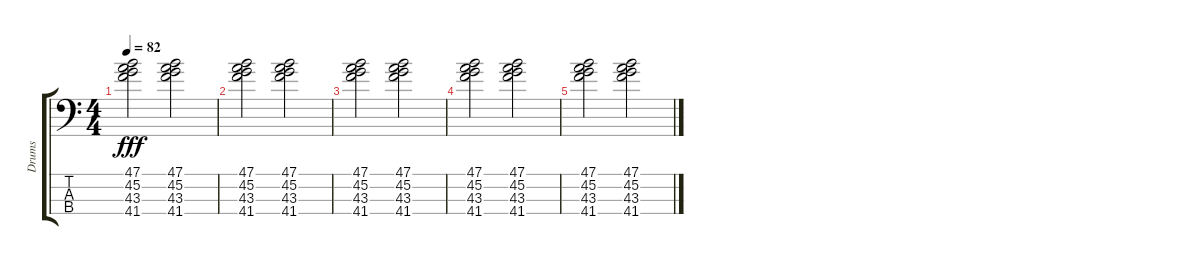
\track ("Drums" "Drums") {instrument acousticgrandpiano}
\staff {score tabs}
\tuning (C-1 C-1 C-1 C-1) {hide}
\ts (4 4)
\tempo 82
\clef f4
\ks c
(47.1 45.2 43.3 41.4).2{dy fff} (47.1 45.2 43.3 41.4).2 |
(47.1 45.2 43.3 41.4).2 (47.1 45.2 43.3 41.4).2 |
(47.1 45.2 43.3 41.4).2 (47.1 45.2 43.3 41.4).2 |
(47.1 45.2 43.3 41.4).2 (47.1 45.2 43.3 41.4).2 |
(47.1 45.2 43.3 41.4).2 (47.1 45.2 43.3 41.4).2
